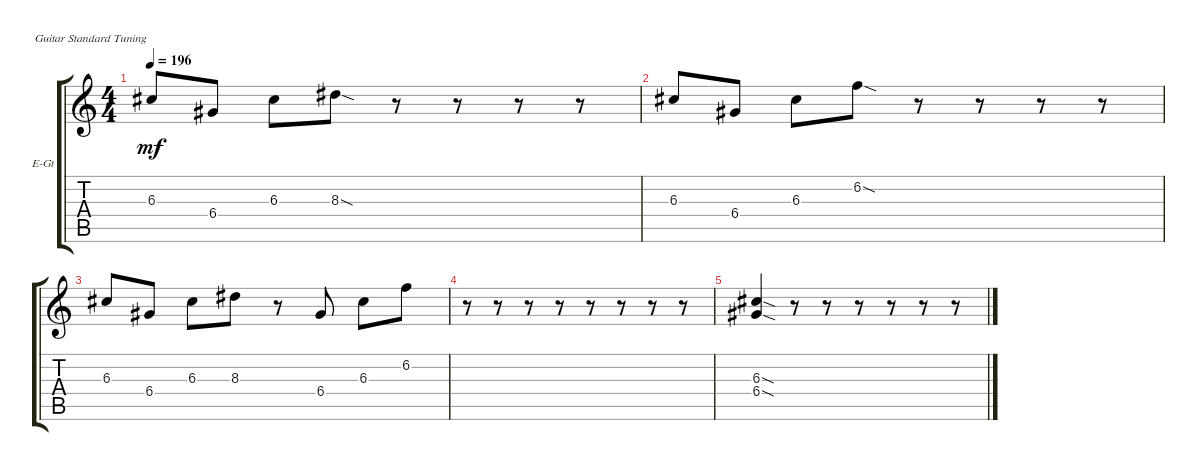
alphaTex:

\defaultSystemsLayout 4
\bracketExtendMode groupsimilarinstruments
\firstSystemTrackNameOrientation horizontal
\otherSystemsTrackNameOrientation horizontal
\track ("Lead" "E-Gt") {instrument distortionguitar}
\staff {score tabs}
\tuning (E4 B3 G3 D3 A2 E2)
\ts (4 4)
\tempo 196
\clef g2
\ks c
6.3.8{dy mf} 6.4.8 6.3.8 8.3{sod}.8 r.8 r.8 r.8 r.8 |
6.3.8 6.4.8 6.3.8 6.2{sod}.8 r.8 r.8 r.8 r.8 |
6.3.8 6.4.8 6.3.8 8.3.8 r.8 6.4.8 6.3.8 6.2.8 |
r.8 r.8 r.8 r.8 r.8 r.8 r.8 r.8 |
(6.3{sod} 6.4{sod}).4 r.8 r.8 r.8 r.8 r.8 r.8
